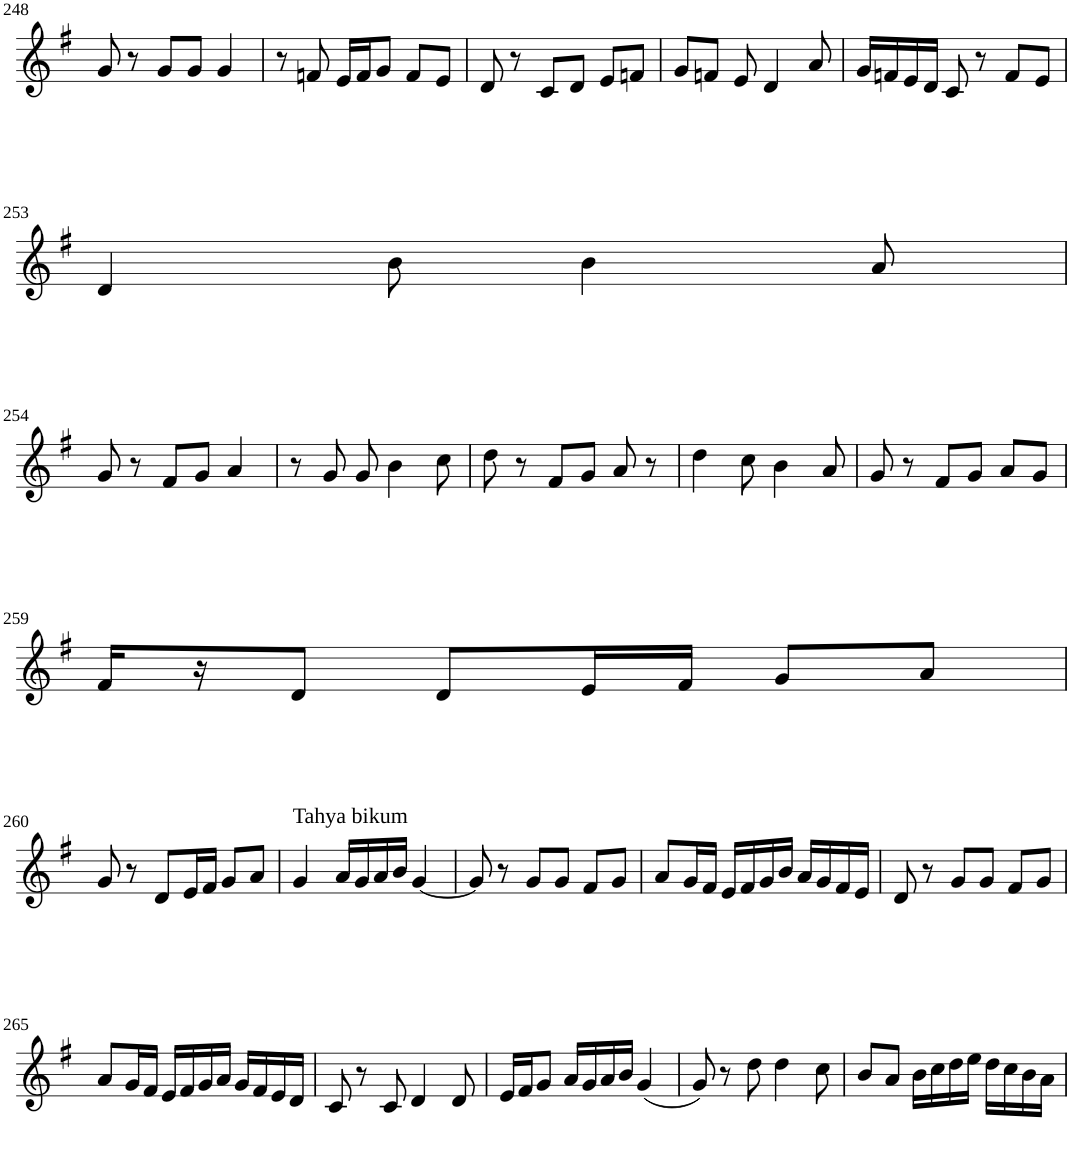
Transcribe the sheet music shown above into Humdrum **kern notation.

**kern
*part1
*staff1
*I"Violin
!!LO:PB:g=z
*clefG2
*k[f#]
*G:
*M3/4
=248
8g/
8r
8g/L
8g/J
4g/
=249
8r
8fn/
16e/LL
16f/J
8g/J
8f/L
8e/J
=250
8d/
8r
8c/L
8d/J
8e/L
8fn/J
=251
8g/L
8fn/J
8e/
4d/
8a/
=252
16g/LL
16fn/
16e/
16d/JJ
8c/
8r
8f/L
8e/J
!!LO:LB:g=z
=253
4d/
8b\
4b\
8a/
!!LO:LB:g=z
=254
8g/
8r
8f#/L
8g/J
4a/
=255
8r
8g/
8g/
4b\
8cc\
=256
8dd\
8r
8f#/L
8g/J
8a/
8r
=257
4dd\
8cc\
4b\
8a/
=258
8g/
8r
8f#/L
8g/J
8a/L
8g/J
!!LO:LB:g=z
=259
16f#/LL
16r
8d/J
8d/L
16e/L
16f#/JJ
8g/L
8a/J
!!LO:LB:g=z
=260
8g/
8r
8d/L
16e/L
16f#/JJ
8g/L
8a/J
=261
!LO:TX:a:t=Tahya bikum
4g/
16a/LL
16g/
16a/
16b/JJ
[4g/
=262
8g/]
8r
8g/L
8g/J
8f#/L
8g/J
=263
8a/L
16g/L
16f#/JJ
16e/LL
16f#/
16g/
16b/JJ
16a/LL
16g/
16f#/
16e/JJ
=264
8d/
8r
8g/L
8g/J
8f#/L
8g/J
!!LO:LB:g=z
=265
8a/L
16g/L
16f#/JJ
16e/LL
16f#/
16g/
16a/JJ
16g/LL
16f#/
16e/
16d/JJ
=266
8c/
8r
8c/
4d/
8d/
=267
16e/LL
16f#/J
8g/J
16a/LL
16g/
16a/
16b/JJ
(4g/
=268
8g/)
8r
8dd\
4dd\
8cc\
=269
8b/L
8a/J
16b\LL
16cc\
16dd\
16ee\JJ
16dd\LL
16cc\
16b\
16a\JJ
=
*-
